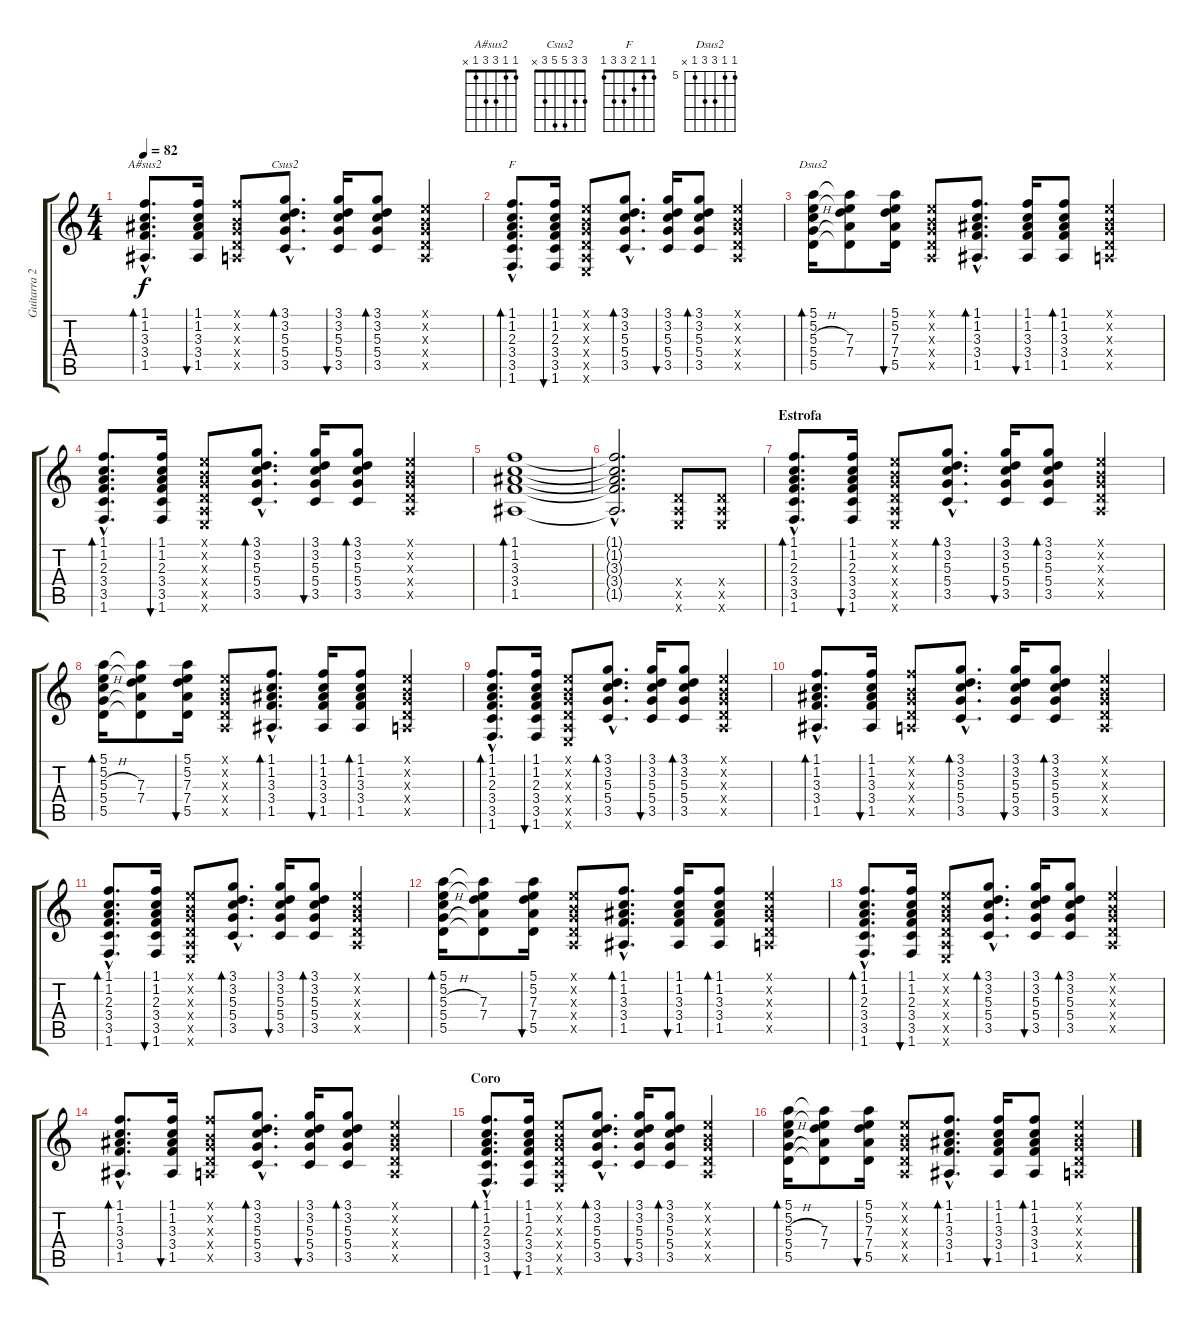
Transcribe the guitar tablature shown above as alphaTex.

\track ("Guitarra 2" "Guitarra 2") {instrument acousticguitarsteel}
\staff {score tabs}
\tuning (E4 B3 G3 D3 A2 E2) {hide}
\chord ("A#sus2" 1 1 3 3 1 x)
\chord ("Csus2" 3 3 5 5 3 x)
\chord ("F" 1 1 2 3 3 1)
\chord ("Dsus2" 5 5 7 7 5 x) {firstfret 5}
\ts (4 4)
\tempo 82
\clef g2
\ks c
(1.1{hac} 1.2{hac} 3.3{hac} 3.4{hac} 1.5{hac}).8{d bd 60 ch "A#sus2" dy f} (1.1 1.2 3.3 3.4 1.5).16{bu 60} (1.1{x} 0.2{x} 0.3{x} 0.4{x} 0.5{x}).8 (3.1{hac} 3.2{hac} 5.3{hac} 5.4{hac} 3.5{hac}).8{d bd 60 ch "Csus2"} (3.1 3.2 5.3 5.4 3.5).16{bu 60} (3.1 3.2 5.3 5.4 3.5).8{bd 60} (0.1{x} 0.2{x} 0.3{x} 0.4{x} 0.5{x}).4 |
(1.1{hac} 1.2{hac} 2.3{hac} 3.4{hac} 3.5{hac} 1.6{hac}).8{d bd 60 ch "F"} (1.1 1.2 2.3 3.4 3.5 1.6).16{bu 60} (0.1{x} 0.2{x} 0.3{x} 0.4{x} 0.5{x} 0.6{x}).8 (3.1{hac} 3.2{hac} 5.3{hac} 5.4{hac} 3.5{hac}).8{d bd 60} (3.1 3.2 5.3 5.4 3.5).16{bu 60} (3.1 3.2 5.3 5.4 3.5).8{bd 60} (0.1{x} 0.2{x} 0.3{x} 0.4{x} 0.5{x}).4 |
(5.1 5.2 5.3{h} 5.4{h} 5.5).16{bd 60 ch "Dsus2"} (5.1{t} 5.2{t} 7.3 7.4 5.5{t}).8 (5.1 5.2 7.3 7.4 5.5).16{bu 60} (0.1{x} 0.2{x} 0.3{x} 0.4{x} 0.5{x}).8 (1.1{hac} 1.2{hac} 3.3{hac} 3.4{hac} 1.5{hac}).8{d bd 60} (1.1 1.2 3.3 3.4 1.5).16{bu 60} (1.1 1.2 3.3 3.4 1.5).8{bd 60} (0.1{x} 0.2{x} 0.3{x} 0.4{x} 0.5{x}).4 |
(1.1{hac} 1.2{hac} 2.3{hac} 3.4{hac} 3.5{hac} 1.6{hac}).8{d bd 60} (1.1 1.2 2.3 3.4 3.5 1.6).16{bu 60} (0.1{x} 0.2{x} 0.3{x} 0.4{x} 0.5{x} 0.6{x}).8 (3.1{hac} 3.2{hac} 5.3{hac} 5.4{hac} 3.5{hac}).8{d bd 60} (3.1 3.2 5.3 5.4 3.5).16{bu 60} (3.1 3.2 5.3 5.4 3.5).8{bd 60} (0.1{x} 0.2{x} 0.3{x} 0.4{x} 0.5{x}).4 |
(1.1 1.2 3.3 3.4 1.5).1{bd 240} |
(1.1{hac t} 1.2{hac t} 3.3{hac t} 3.4{hac t} 1.5{hac t}).2{d} (0.4{x} 0.5{x} 0.6{x}).8 (0.4{x} 0.5{x} 0.6{x}).8 |
\section ("" "Estrofa")
(1.1{hac} 1.2{hac} 2.3{hac} 3.4{hac} 3.5{hac} 1.6{hac}).8{d bd 60 balance 8} (1.1 1.2 2.3 3.4 3.5 1.6).16{bu 60} (0.1{x} 0.2{x} 0.3{x} 0.4{x} 0.5{x} 0.6{x}).8 (3.1{hac} 3.2{hac} 5.3{hac} 5.4{hac} 3.5{hac}).8{d bd 60} (3.1 3.2 5.3 5.4 3.5).16{bu 60} (3.1 3.2 5.3 5.4 3.5).8{bd 60} (0.1{x} 0.2{x} 0.3{x} 0.4{x} 0.5{x}).4 |
(5.1 5.2 5.3{h} 5.4{h} 5.5).16{bd 60} (5.1{t} 5.2{t} 7.3 7.4 5.5{t}).8 (5.1 5.2 7.3 7.4 5.5).16{bu 60} (0.1{x} 0.2{x} 0.3{x} 0.4{x} 0.5{x}).8 (1.1{hac} 1.2{hac} 3.3{hac} 3.4{hac} 1.5{hac}).8{d bd 60} (1.1 1.2 3.3 3.4 1.5).16{bu 60} (1.1 1.2 3.3 3.4 1.5).8{bd 60} (0.1{x} 0.2{x} 0.3{x} 0.4{x} 0.5{x}).4 |
(1.1{hac} 1.2{hac} 2.3{hac} 3.4{hac} 3.5{hac} 1.6{hac}).8{d bd 60} (1.1 1.2 2.3 3.4 3.5 1.6).16{bu 60} (0.1{x} 0.2{x} 0.3{x} 0.4{x} 0.5{x} 0.6{x}).8 (3.1{hac} 3.2{hac} 5.3{hac} 5.4{hac} 3.5{hac}).8{d bd 60} (3.1 3.2 5.3 5.4 3.5).16{bu 60} (3.1 3.2 5.3 5.4 3.5).8{bd 60} (0.1{x} 0.2{x} 0.3{x} 0.4{x} 0.5{x}).4 |
(1.1{hac} 1.2{hac} 3.3{hac} 3.4{hac} 1.5{hac}).8{d bd 60} (1.1 1.2 3.3 3.4 1.5).16{bu 60} (1.1{x} 0.2{x} 0.3{x} 0.4{x} 0.5{x}).8 (3.1{hac} 3.2{hac} 5.3{hac} 5.4{hac} 3.5{hac}).8{d bd 60} (3.1 3.2 5.3 5.4 3.5).16{bu 60} (3.1 3.2 5.3 5.4 3.5).8{bd 60} (0.1{x} 0.2{x} 0.3{x} 0.4{x} 0.5{x}).4 |
(1.1{hac} 1.2{hac} 2.3{hac} 3.4{hac} 3.5{hac} 1.6{hac}).8{d bd 60} (1.1 1.2 2.3 3.4 3.5 1.6).16{bu 60} (0.1{x} 0.2{x} 0.3{x} 0.4{x} 0.5{x} 0.6{x}).8 (3.1{hac} 3.2{hac} 5.3{hac} 5.4{hac} 3.5{hac}).8{d bd 60} (3.1 3.2 5.3 5.4 3.5).16{bu 60} (3.1 3.2 5.3 5.4 3.5).8{bd 60} (0.1{x} 0.2{x} 0.3{x} 0.4{x} 0.5{x}).4 |
(5.1 5.2 5.3{h} 5.4{h} 5.5).16{bd 60} (5.1{t} 5.2{t} 7.3 7.4 5.5{t}).8 (5.1 5.2 7.3 7.4 5.5).16{bu 60} (0.1{x} 0.2{x} 0.3{x} 0.4{x} 0.5{x}).8 (1.1{hac} 1.2{hac} 3.3{hac} 3.4{hac} 1.5{hac}).8{d bd 60} (1.1 1.2 3.3 3.4 1.5).16{bu 60} (1.1 1.2 3.3 3.4 1.5).8{bd 60} (0.1{x} 0.2{x} 0.3{x} 0.4{x} 0.5{x}).4 |
(1.1{hac} 1.2{hac} 2.3{hac} 3.4{hac} 3.5{hac} 1.6{hac}).8{d bd 60} (1.1 1.2 2.3 3.4 3.5 1.6).16{bu 60} (0.1{x} 0.2{x} 0.3{x} 0.4{x} 0.5{x} 0.6{x}).8 (3.1{hac} 3.2{hac} 5.3{hac} 5.4{hac} 3.5{hac}).8{d bd 60} (3.1 3.2 5.3 5.4 3.5).16{bu 60} (3.1 3.2 5.3 5.4 3.5).8{bd 60} (0.1{x} 0.2{x} 0.3{x} 0.4{x} 0.5{x}).4 |
(1.1{hac} 1.2{hac} 3.3{hac} 3.4{hac} 1.5{hac}).8{d bd 60} (1.1 1.2 3.3 3.4 1.5).16{bu 60} (1.1{x} 0.2{x} 0.3{x} 0.4{x} 0.5{x}).8 (3.1{hac} 3.2{hac} 5.3{hac} 5.4{hac} 3.5{hac}).8{d bd 60} (3.1 3.2 5.3 5.4 3.5).16{bu 60} (3.1 3.2 5.3 5.4 3.5).8{bd 60} (0.1{x} 0.2{x} 0.3{x} 0.4{x} 0.5{x}).4 |
\section ("" "Coro")
(1.1{hac} 1.2{hac} 2.3{hac} 3.4{hac} 3.5{hac} 1.6{hac}).8{d bd 60 balance 16} (1.1 1.2 2.3 3.4 3.5 1.6).16{bu 60} (0.1{x} 0.2{x} 0.3{x} 0.4{x} 0.5{x} 0.6{x}).8 (3.1{hac} 3.2{hac} 5.3{hac} 5.4{hac} 3.5{hac}).8{d bd 60} (3.1 3.2 5.3 5.4 3.5).16{bu 60} (3.1 3.2 5.3 5.4 3.5).8{bd 60} (0.1{x} 0.2{x} 0.3{x} 0.4{x} 0.5{x}).4 |
(5.1 5.2 5.3{h} 5.4{h} 5.5).16{bd 60} (5.1{t} 5.2{t} 7.3 7.4 5.5{t}).8 (5.1 5.2 7.3 7.4 5.5).16{bu 60} (0.1{x} 0.2{x} 0.3{x} 0.4{x} 0.5{x}).8 (1.1{hac} 1.2{hac} 3.3{hac} 3.4{hac} 1.5{hac}).8{d bd 60} (1.1 1.2 3.3 3.4 1.5).16{bu 60} (1.1 1.2 3.3 3.4 1.5).8{bd 60} (0.1{x} 0.2{x} 0.3{x} 0.4{x} 0.5{x}).4
